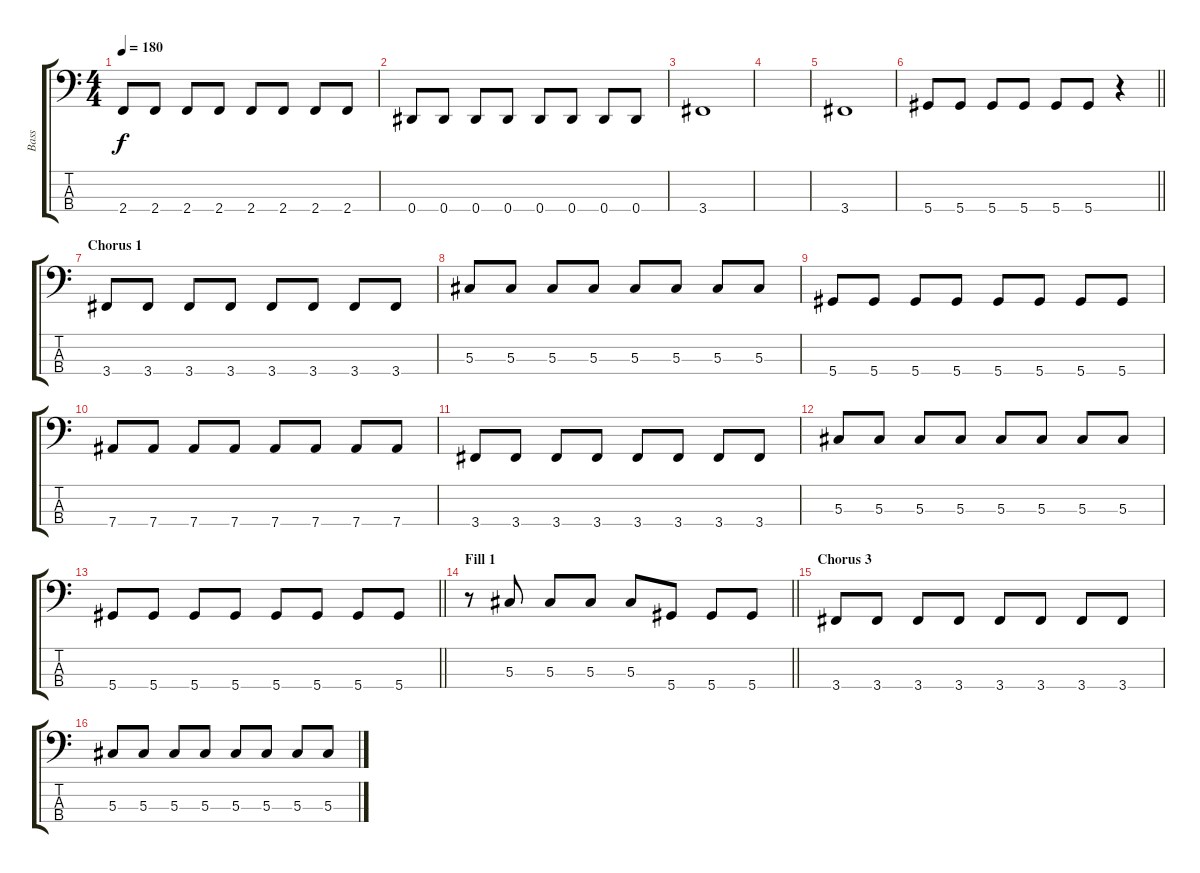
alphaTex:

\track ("Bass" "Bass") {instrument electricbassfinger}
\staff {score tabs}
\tuning (Gb2 Db2 Ab1 Eb1) {hide}
\ts (4 4)
\tempo 180
\clef f4
\ks c
2.4.8{dy f} 2.4.8 2.4.8 2.4.8 2.4.8 2.4.8 2.4.8 2.4.8 |
0.4.8 0.4.8 0.4.8 0.4.8 0.4.8 0.4.8 0.4.8 0.4.8 |
3.4.1 |
|
3.4.1 |
\barLineRight lightlight
5.4.8 5.4.8 5.4.8 5.4.8 5.4.8 5.4.8 r.4 |
\section ("" "Chorus 1")
3.4.8 3.4.8 3.4.8 3.4.8 3.4.8 3.4.8 3.4.8 3.4.8 |
5.3.8 5.3.8 5.3.8 5.3.8 5.3.8 5.3.8 5.3.8 5.3.8 |
5.4.8 5.4.8 5.4.8 5.4.8 5.4.8 5.4.8 5.4.8 5.4.8 |
7.4.8 7.4.8 7.4.8 7.4.8 7.4.8 7.4.8 7.4.8 7.4.8 |
3.4.8 3.4.8 3.4.8 3.4.8 3.4.8 3.4.8 3.4.8 3.4.8 |
5.3.8 5.3.8 5.3.8 5.3.8 5.3.8 5.3.8 5.3.8 5.3.8 |
\barLineRight lightlight
5.4.8 5.4.8 5.4.8 5.4.8 5.4.8 5.4.8 5.4.8 5.4.8 |
\section ("" "Fill 1")
\barLineRight lightlight
r.8 5.3.8 5.3.8 5.3.8 5.3.8 5.4.8 5.4.8 5.4.8 |
\section ("" "Chorus 3")
3.4.8 3.4.8 3.4.8 3.4.8 3.4.8 3.4.8 3.4.8 3.4.8 |
5.3.8 5.3.8 5.3.8 5.3.8 5.3.8 5.3.8 5.3.8 5.3.8
